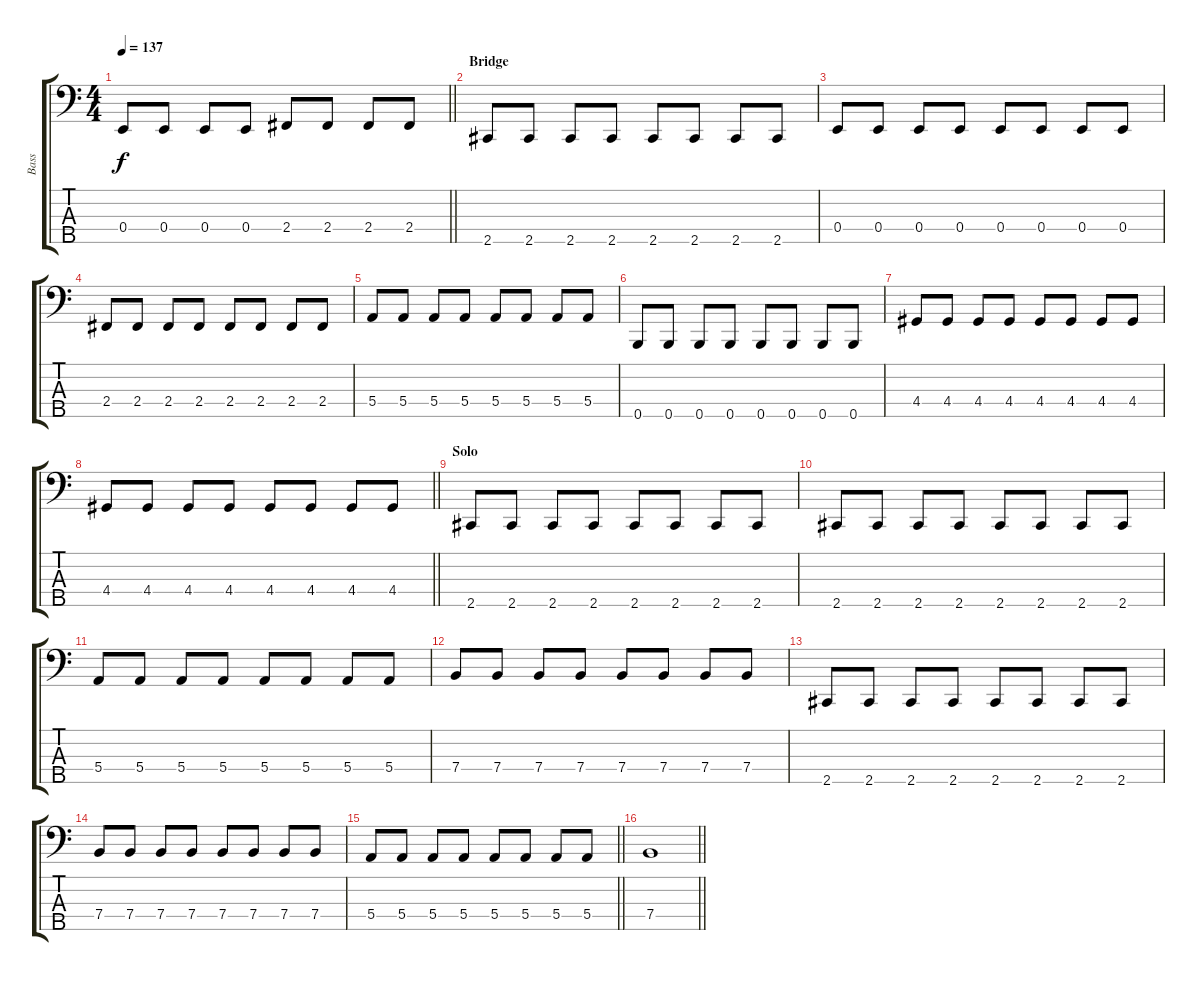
\track ("Bass " "Bass ") {instrument electricbassfinger}
\staff {score tabs}
\tuning (G2 D2 A1 E1 B0) {hide}
\ts (4 4)
\tempo 137
\clef f4
\barLineRight lightlight
\ks c
0.4.8{dy f} 0.4.8 0.4.8 0.4.8 2.4.8 2.4.8 2.4.8 2.4.8 |
\section ("" "Bridge ")
2.5.8 2.5.8 2.5.8 2.5.8 2.5.8 2.5.8 2.5.8 2.5.8 |
0.4.8 0.4.8 0.4.8 0.4.8 0.4.8 0.4.8 0.4.8 0.4.8 |
2.4.8 2.4.8 2.4.8 2.4.8 2.4.8 2.4.8 2.4.8 2.4.8 |
5.4.8 5.4.8 5.4.8 5.4.8 5.4.8 5.4.8 5.4.8 5.4.8 |
0.5.8 0.5.8 0.5.8 0.5.8 0.5.8 0.5.8 0.5.8 0.5.8 |
4.4.8 4.4.8 4.4.8 4.4.8 4.4.8 4.4.8 4.4.8 4.4.8 |
\barLineRight lightlight
4.4.8 4.4.8 4.4.8 4.4.8 4.4.8 4.4.8 4.4.8 4.4.8 |
\section ("" "Solo")
2.5.8 2.5.8 2.5.8 2.5.8 2.5.8 2.5.8 2.5.8 2.5.8 |
2.5.8 2.5.8 2.5.8 2.5.8 2.5.8 2.5.8 2.5.8 2.5.8 |
5.4.8 5.4.8 5.4.8 5.4.8 5.4.8 5.4.8 5.4.8 5.4.8 |
7.4.8 7.4.8 7.4.8 7.4.8 7.4.8 7.4.8 7.4.8 7.4.8 |
2.5.8 2.5.8 2.5.8 2.5.8 2.5.8 2.5.8 2.5.8 2.5.8 |
7.4.8 7.4.8 7.4.8 7.4.8 7.4.8 7.4.8 7.4.8 7.4.8 |
\barLineRight lightlight
5.4.8 5.4.8 5.4.8 5.4.8 5.4.8 5.4.8 5.4.8 5.4.8 |
\barLineRight lightlight
7.4.1
